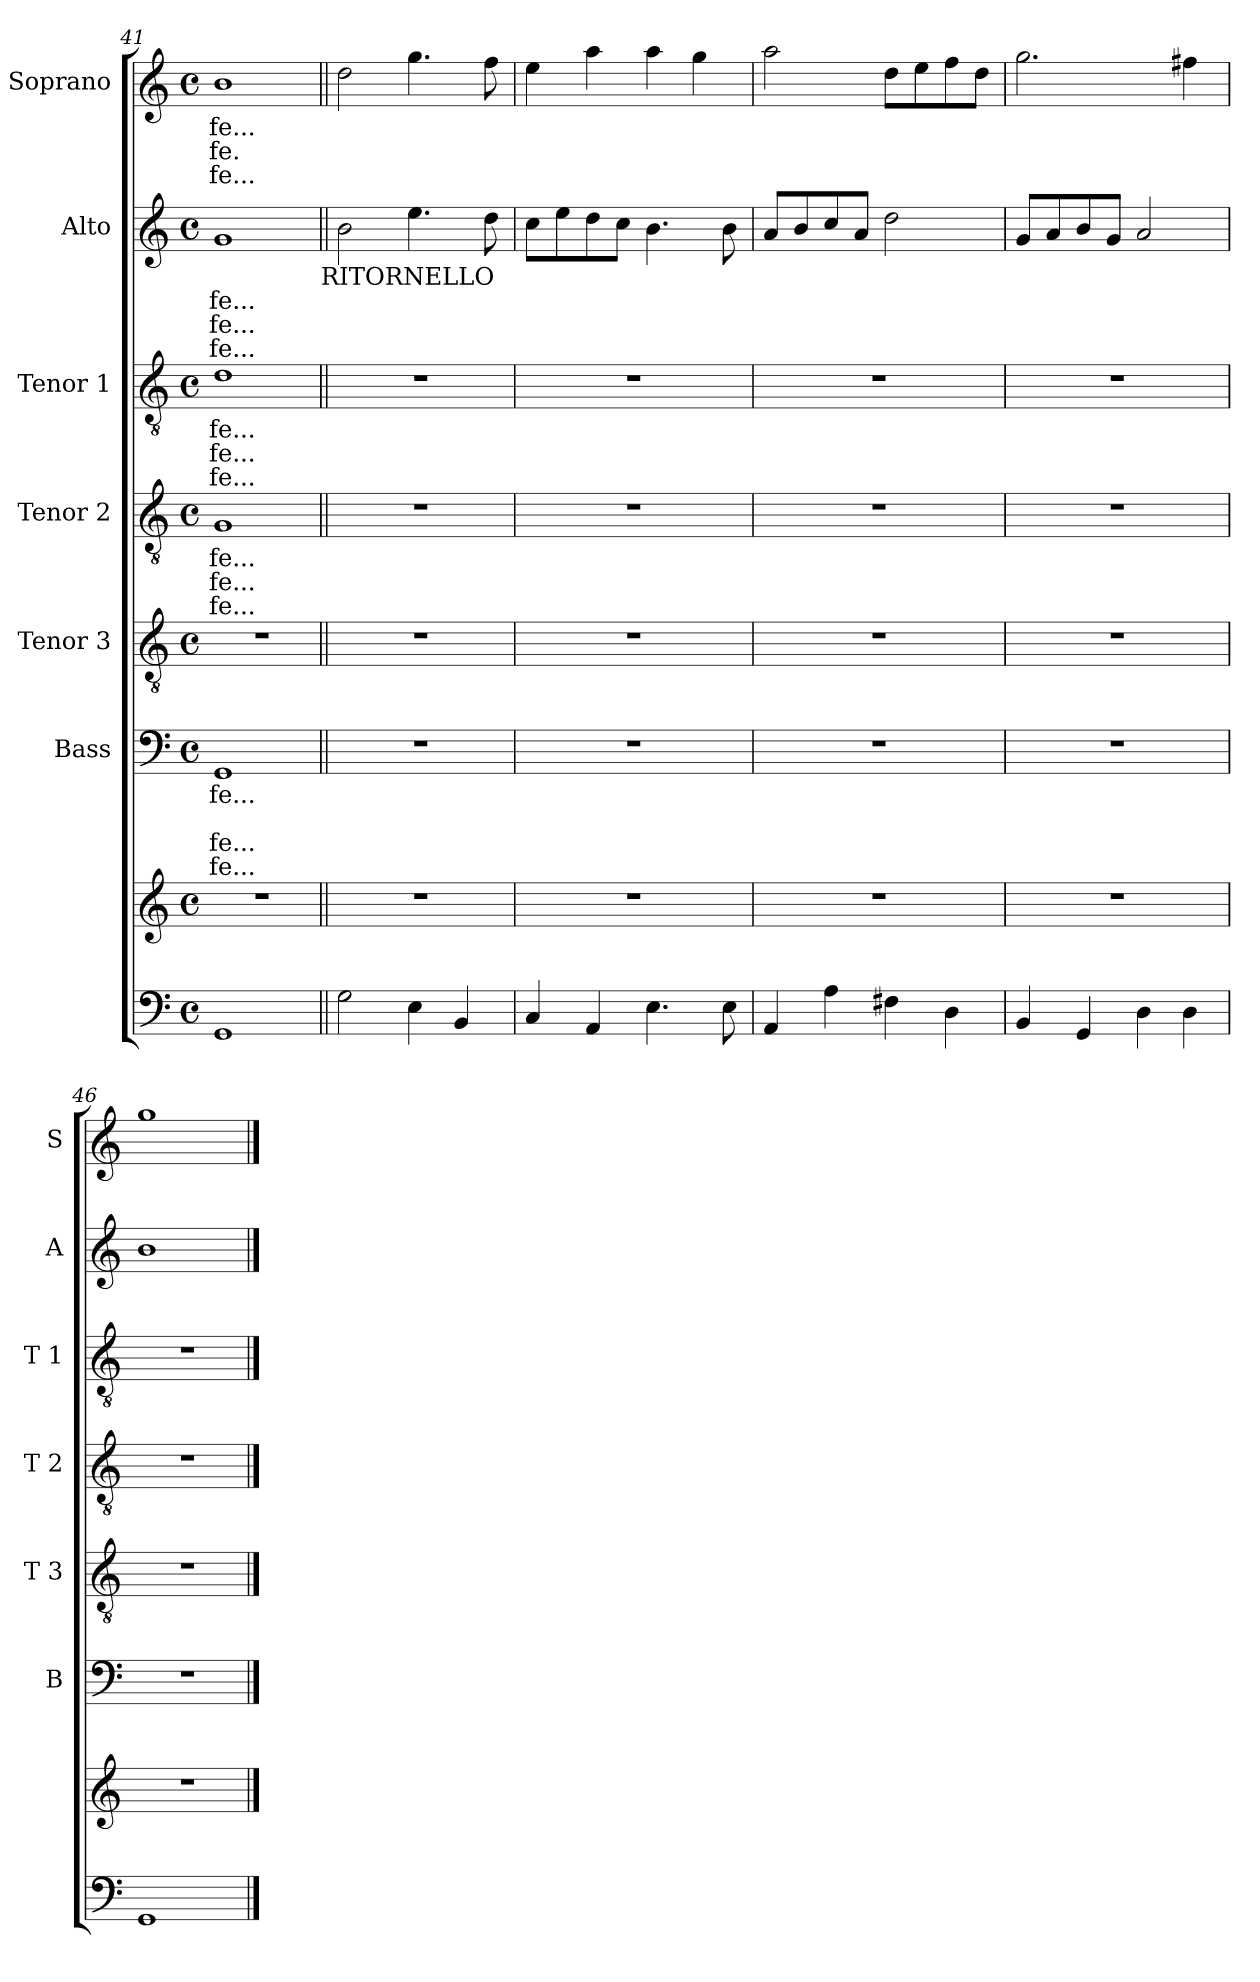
**kern	**kern	**kern	**text	**text	**text	**text	**kern	**kern	**text	**text	**text	**kern	**text	**text	**text	**kern	**text	**text	**text	**kern	**text	**text	**text
*part7	*part7	*part6	*part6	*part6	*part6	*part6	*part5	*part4	*part4	*part4	*part4	*part3	*part3	*part3	*part3	*part2	*part2	*part2	*part2	*part1	*part1	*part1	*part1
*staff8	*staff7	*staff6	*staff6	*staff6	*staff6	*staff6	*staff5	*staff4	*staff4	*staff4	*staff4	*staff3	*staff3	*staff3	*staff3	*staff2	*staff2	*staff2	*staff2	*staff1	*staff1	*staff1	*staff1
*	*	*I"Bass	*	*	*	*	*I"Tenor 3	*I"Tenor 2	*	*	*	*I"Tenor 1	*	*	*	*I"Alto	*	*	*	*I"Soprano	*	*	*
*	*	*I'B	*	*	*	*	*I'T 3	*I'T 2	*	*	*	*I'T 1	*	*	*	*I'A	*	*	*	*I'S	*	*	*
*clefF4	*clefG2	*clefF4	*	*	*	*	*clefGv2	*clefGv2	*	*	*	*clefGv2	*	*	*	*clefG2	*	*	*	*clefG2	*	*	*
*k[]	*k[]	*k[]	*	*	*	*	*k[]	*k[]	*	*	*	*k[]	*	*	*	*k[]	*	*	*	*k[]	*	*	*
*C:	*C:	*C:	*	*	*	*	*C:	*C:	*	*	*	*C:	*	*	*	*C:	*	*	*	*C:	*	*	*
*M4/4	*M4/4	*M4/4	*	*	*	*	*M4/4	*M4/4	*	*	*	*M4/4	*	*	*	*M4/4	*	*	*	*M4/4	*	*	*
*met(c)	*met(c)	*met(c)	*	*	*	*	*met(c)	*met(c)	*	*	*	*met(c)	*	*	*	*met(c)	*	*	*	*met(c)	*	*	*
=41	=41	=41	=41	=41	=41	=41	=41	=41	=41	=41	=41	=41	=41	=41	=41	=41	=41	=41	=41	=41	=41	=41	=41
1GG	1r	1GG	fe...	.	fe...	fe...	1r	1G	fe...	fe...	fe...	1d	fe...	fe...	fe...	1g	fe...	fe...	fe...	1b	fe...	fe.	fe...
!	!	!	!	!	!	!	!	!	!	!	!	!	!	!	!	!LO:TX:b:t=RITORNELLO	!	!	!	!	!	!	!
!!LO:PB:g=z
=42||	=42||	=42||	=42||	=42||	=42||	=42||	=42||	=42||	=42||	=42||	=42||	=42||	=42||	=42||	=42||	=42||	=42||	=42||	=42||	=42||	=42||	=42||	=42||
2G\	1r	1r	.	.	.	.	1r	1r	.	.	.	1r	.	.	.	2b\	.	.	.	2dd\	.	.	.
4E\	.	.	.	.	.	.	.	.	.	.	.	.	.	.	.	4.ee\	.	.	.	4.gg\	.	.	.
4BB/	.	.	.	.	.	.	.	.	.	.	.	.	.	.	.	.	.	.	.	.	.	.	.
.	.	.	.	.	.	.	.	.	.	.	.	.	.	.	.	8dd\	.	.	.	8ff\	.	.	.
=43	=43	=43	=43	=43	=43	=43	=43	=43	=43	=43	=43	=43	=43	=43	=43	=43	=43	=43	=43	=43	=43	=43	=43
4C/	1r	1r	.	.	.	.	1r	1r	.	.	.	1r	.	.	.	8cc\L	.	.	.	4ee\	.	.	.
.	.	.	.	.	.	.	.	.	.	.	.	.	.	.	.	8ee\	.	.	.	.	.	.	.
4AA/	.	.	.	.	.	.	.	.	.	.	.	.	.	.	.	8dd\	.	.	.	4aa\	.	.	.
.	.	.	.	.	.	.	.	.	.	.	.	.	.	.	.	8cc\J	.	.	.	.	.	.	.
4.E\	.	.	.	.	.	.	.	.	.	.	.	.	.	.	.	4.b\	.	.	.	4aa\	.	.	.
.	.	.	.	.	.	.	.	.	.	.	.	.	.	.	.	.	.	.	.	4gg\	.	.	.
8E\	.	.	.	.	.	.	.	.	.	.	.	.	.	.	.	8b\	.	.	.	.	.	.	.
=44	=44	=44	=44	=44	=44	=44	=44	=44	=44	=44	=44	=44	=44	=44	=44	=44	=44	=44	=44	=44	=44	=44	=44
4AA/	1r	1r	.	.	.	.	1r	1r	.	.	.	1r	.	.	.	8a/L	.	.	.	2aa\	.	.	.
.	.	.	.	.	.	.	.	.	.	.	.	.	.	.	.	8b/	.	.	.	.	.	.	.
4A\	.	.	.	.	.	.	.	.	.	.	.	.	.	.	.	8cc/	.	.	.	.	.	.	.
.	.	.	.	.	.	.	.	.	.	.	.	.	.	.	.	8a/J	.	.	.	.	.	.	.
4F#X\	.	.	.	.	.	.	.	.	.	.	.	.	.	.	.	2dd\	.	.	.	8dd\L	.	.	.
.	.	.	.	.	.	.	.	.	.	.	.	.	.	.	.	.	.	.	.	8ee\	.	.	.
4D\	.	.	.	.	.	.	.	.	.	.	.	.	.	.	.	.	.	.	.	8ff\	.	.	.
.	.	.	.	.	.	.	.	.	.	.	.	.	.	.	.	.	.	.	.	8dd\J	.	.	.
=45	=45	=45	=45	=45	=45	=45	=45	=45	=45	=45	=45	=45	=45	=45	=45	=45	=45	=45	=45	=45	=45	=45	=45
4BB/	1r	1r	.	.	.	.	1r	1r	.	.	.	1r	.	.	.	8g/L	.	.	.	2.gg\	.	.	.
.	.	.	.	.	.	.	.	.	.	.	.	.	.	.	.	8a/	.	.	.	.	.	.	.
4GG/	.	.	.	.	.	.	.	.	.	.	.	.	.	.	.	8b/	.	.	.	.	.	.	.
.	.	.	.	.	.	.	.	.	.	.	.	.	.	.	.	8g/J	.	.	.	.	.	.	.
4D\	.	.	.	.	.	.	.	.	.	.	.	.	.	.	.	2a/	.	.	.	.	.	.	.
4D\	.	.	.	.	.	.	.	.	.	.	.	.	.	.	.	.	.	.	.	4ff#X\	.	.	.
=46	=46	=46	=46	=46	=46	=46	=46	=46	=46	=46	=46	=46	=46	=46	=46	=46	=46	=46	=46	=46	=46	=46	=46
1GG	1r	1r	.	.	.	.	1r	1r	.	.	.	1r	.	.	.	1b	.	.	.	1gg	.	.	.
==	==	==	==	==	==	==	==	==	==	==	==	==	==	==	==	==	==	==	==	==	==	==	==
*-	*-	*-	*-	*-	*-	*-	*-	*-	*-	*-	*-	*-	*-	*-	*-	*-	*-	*-	*-	*-	*-	*-	*-
